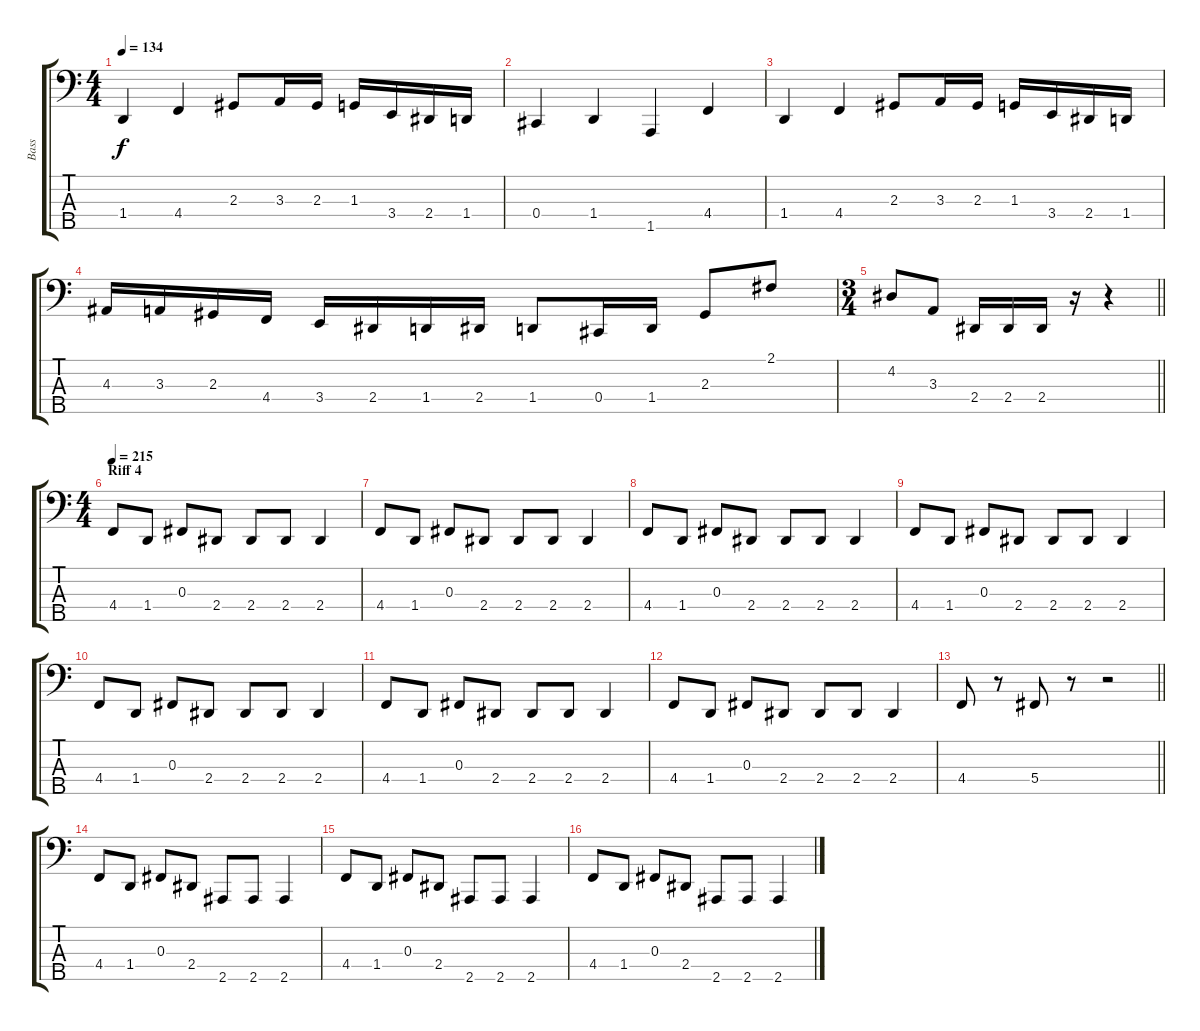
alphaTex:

\track ("Bass" "Bass") {instrument electricbassfinger}
\staff {score tabs}
\tuning (E2 B1 Gb1 Db1 Ab0) {hide}
\ts (4 4)
\tempo 134
\clef f4
\ks c
1.4.4{dy f} 4.4.4 2.3.8 3.3.16 2.3.16 1.3.16 3.4.16 2.4.16 1.4.16 |
0.4.4 1.4.4 1.5.4 4.4.4 |
1.4.4 4.4.4 2.3.8 3.3.16 2.3.16 1.3.16 3.4.16 2.4.16 1.4.16 |
4.3.16 3.3.16 2.3.16 4.4.16 3.4.16 2.4.16 1.4.16 2.4.16 1.4.8 0.4.16 1.4.16 2.3.8 2.1.8 |
\ts (3 4)
\barLineRight lightlight
4.2.8 3.3.8 2.4.16 2.4.16 2.4.16 r.16 r.4 |
\ts (4 4)
\section ("" "Riff 4")
\tempo 215
4.4.8 1.4.8 0.3.8 2.4.8 2.4.8 2.4.8 2.4.4 |
4.4.8 1.4.8 0.3.8 2.4.8 2.4.8 2.4.8 2.4.4 |
4.4.8 1.4.8 0.3.8 2.4.8 2.4.8 2.4.8 2.4.4 |
4.4.8 1.4.8 0.3.8 2.4.8 2.4.8 2.4.8 2.4.4 |
4.4.8 1.4.8 0.3.8 2.4.8 2.4.8 2.4.8 2.4.4 |
4.4.8 1.4.8 0.3.8 2.4.8 2.4.8 2.4.8 2.4.4 |
4.4.8 1.4.8 0.3.8 2.4.8 2.4.8 2.4.8 2.4.4 |
\barLineRight lightlight
4.4.8 r.8 5.4.8 r.8 r.2 |
4.4.8 1.4.8 0.3.8 2.4.8 2.5.8 2.5.8 2.5.4 |
4.4.8 1.4.8 0.3.8 2.4.8 2.5.8 2.5.8 2.5.4 |
4.4.8 1.4.8 0.3.8 2.4.8 2.5.8 2.5.8 2.5.4
